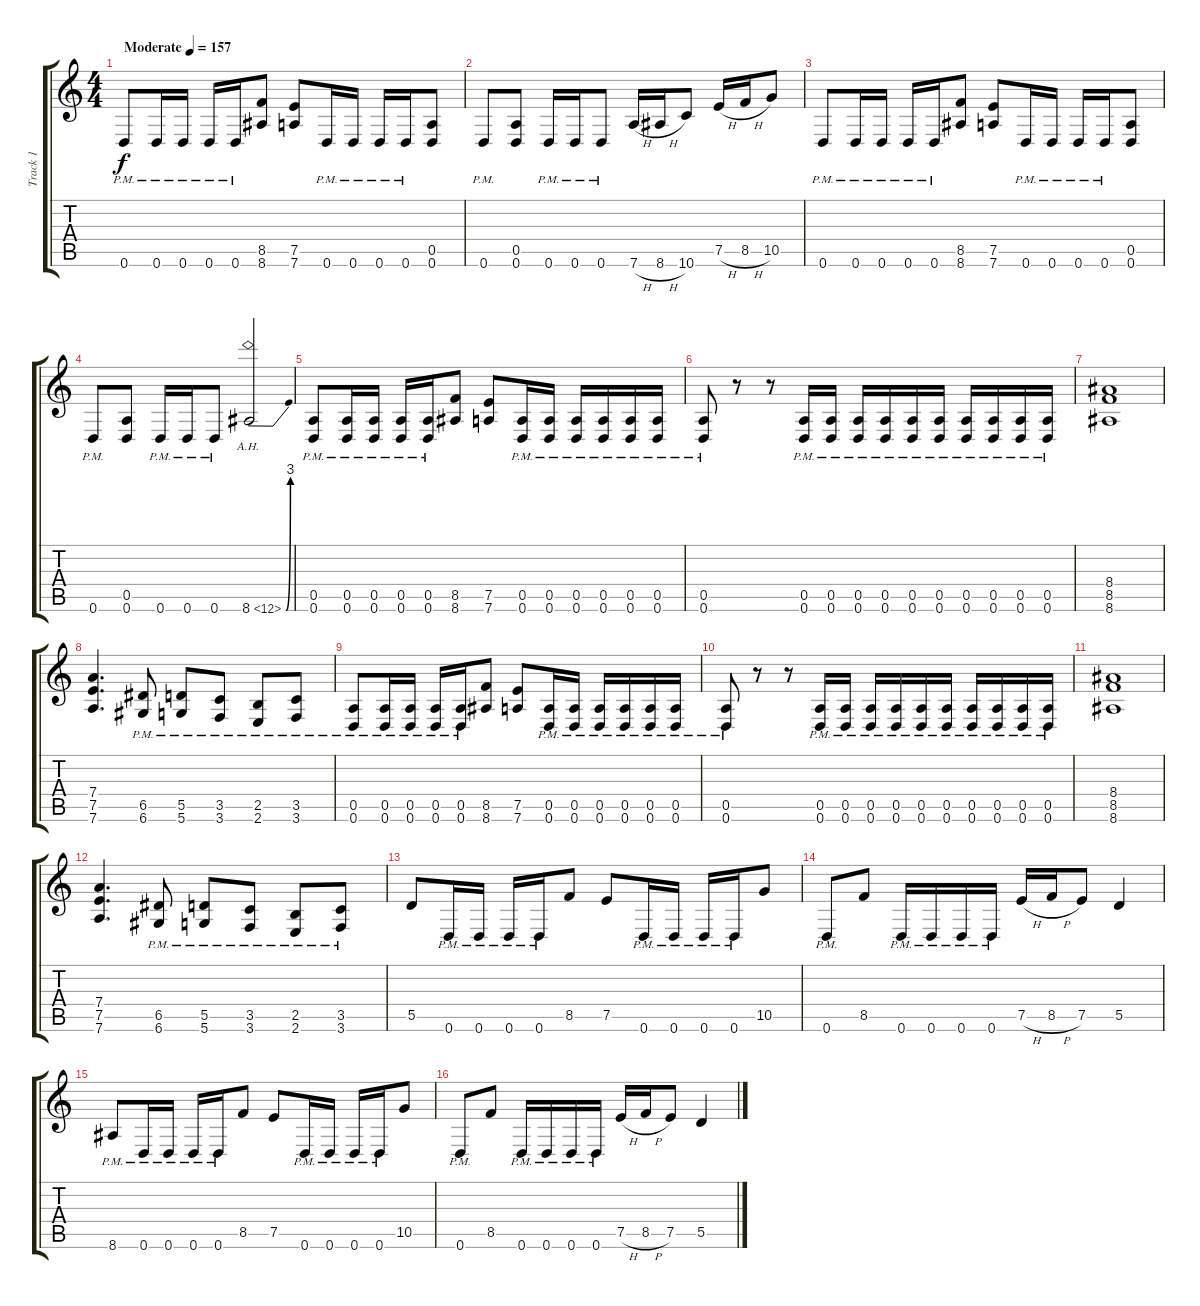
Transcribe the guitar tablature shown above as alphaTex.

\track ("Track 1" "Track 1") {instrument distortionguitar}
\staff {score tabs}
\tuning (E4 B3 G3 D3 A2 D2) {hide}
\ts (4 4)
\tempo (157 "Moderate")
\clef g2
\ks c
0.6{pm}.8{dy f instrument distortionguitar} 0.6{pm}.16 0.6{pm}.16 0.6{pm}.16 0.6{pm}.16 (8.5 8.6).8 (7.5 7.6).8 0.6{pm}.16 0.6{pm}.16 0.6{pm}.16 0.6{pm}.16 (0.5 0.6).8 |
0.6{pm}.8 (0.5 0.6).8 0.6{pm}.16 0.6{pm}.16 0.6{pm}.8 7.6{h}.16 8.6{h}.16 10.6.8 7.5{h}.16 8.5{h}.16 10.5.8 |
0.6{pm}.8 0.6{pm}.16 0.6{pm}.16 0.6{pm}.16 0.6{pm}.16 (8.5 8.6).8 (7.5 7.6).8 0.6{pm}.16 0.6{pm}.16 0.6{pm}.16 0.6{pm}.16 (0.5 0.6).8 |
0.6{pm}.8 (0.5 0.6).8 0.6{pm}.16 0.6{pm}.16 0.6{pm}.8 8.6{be (bend 0 0 60 12) ah 4}.2 |
(0.5{pm} 0.6{pm}).8 (0.5{pm} 0.6{pm}).16 (0.5{pm} 0.6{pm}).16 (0.5{pm} 0.6{pm}).16 (0.5{pm} 0.6{pm}).16 (8.5 8.6).8 (7.5 7.6).8 (0.5{pm} 0.6{pm}).16 (0.5{pm} 0.6{pm}).16 (0.5{pm} 0.6{pm}).16 (0.5{pm} 0.6{pm}).16 (0.5{pm} 0.6{pm}).16 (0.5{pm} 0.6{pm}).16 |
(0.5{pm} 0.6{pm}).8 r.8 r.8 (0.5{pm} 0.6{pm}).16 (0.5{pm} 0.6{pm}).16 (0.5{pm} 0.6{pm}).16 (0.5{pm} 0.6{pm}).16 (0.5{pm} 0.6{pm}).16 (0.5{pm} 0.6{pm}).16 (0.5{pm} 0.6{pm}).16 (0.5{pm} 0.6{pm}).16 (0.5{pm} 0.6{pm}).16 (0.5{pm} 0.6{pm}).16 |
(8.4 8.5 8.6).1 |
(7.4 7.5 7.6).4{d} (6.5{pm} 6.6{pm}).8 (5.5{pm} 5.6{pm}).8 (3.5{pm} 3.6{pm}).8 (2.5{pm} 2.6{pm}).8 (3.5{pm} 3.6{pm}).8 |
(0.5{pm} 0.6{pm}).8 (0.5{pm} 0.6{pm}).16 (0.5{pm} 0.6{pm}).16 (0.5{pm} 0.6{pm}).16 (0.5{pm} 0.6{pm}).16 (8.5 8.6).8 (7.5 7.6).8 (0.5{pm} 0.6{pm}).16 (0.5{pm} 0.6{pm}).16 (0.5{pm} 0.6{pm}).16 (0.5{pm} 0.6{pm}).16 (0.5{pm} 0.6{pm}).16 (0.5{pm} 0.6{pm}).16 |
(0.5{pm} 0.6{pm}).8 r.8 r.8 (0.5{pm} 0.6{pm}).16 (0.5{pm} 0.6{pm}).16 (0.5{pm} 0.6{pm}).16 (0.5{pm} 0.6{pm}).16 (0.5{pm} 0.6{pm}).16 (0.5{pm} 0.6{pm}).16 (0.5{pm} 0.6{pm}).16 (0.5{pm} 0.6{pm}).16 (0.5{pm} 0.6{pm}).16 (0.5{pm} 0.6{pm}).16 |
(8.4 8.5 8.6).1 |
(7.4 7.5 7.6).4{d} (6.5{pm} 6.6{pm}).8 (5.5{pm} 5.6{pm}).8 (3.5{pm} 3.6{pm}).8 (2.5{pm} 2.6{pm}).8 (3.5{pm} 3.6{pm}).8 |
5.5.8 0.6{pm}.16 0.6{pm}.16 0.6{pm}.16 0.6{pm}.16 8.5.8 7.5.8 0.6{pm}.16 0.6{pm}.16 0.6{pm}.16 0.6{pm}.16 10.5.8 |
0.6{pm}.8 8.5.8 0.6{pm}.16 0.6{pm}.16 0.6{pm}.16 0.6{pm}.16 7.5{h}.16 8.5{h}.16 7.5.8 5.5.4 |
8.6{pm}.8 0.6{pm}.16 0.6{pm}.16 0.6{pm}.16 0.6{pm}.16 8.5.8 7.5.8 0.6{pm}.16 0.6{pm}.16 0.6{pm}.16 0.6{pm}.16 10.5.8 |
0.6{pm}.8 8.5.8 0.6{pm}.16 0.6{pm}.16 0.6{pm}.16 0.6{pm}.16 7.5{h}.16 8.5{h}.16 7.5.8 5.5.4
